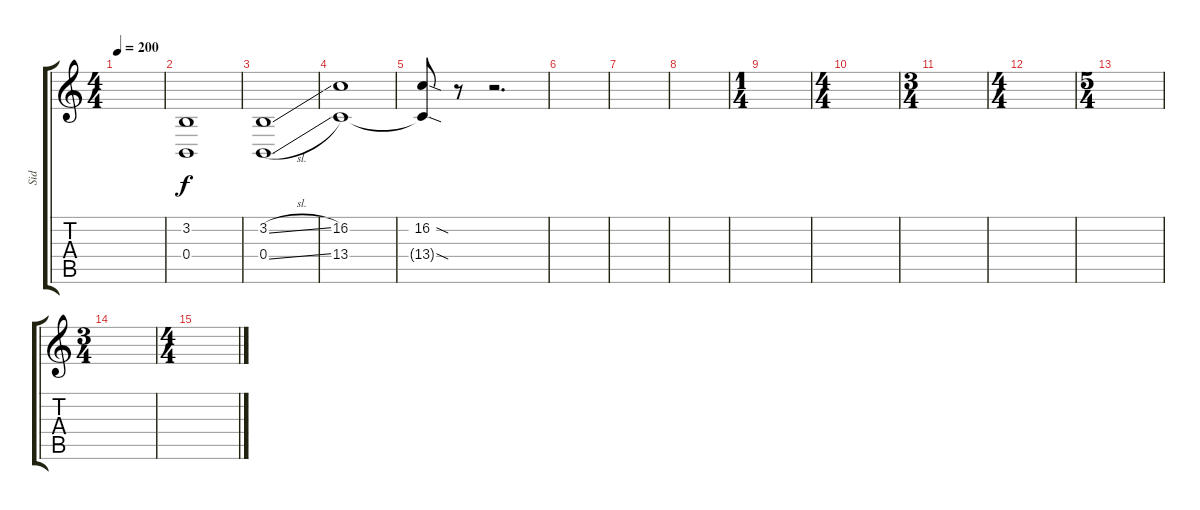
\track ("Sid" "Sid") {instrument lead3calliope}
\staff {score tabs}
\tuning (Db4 Ab3 E3 B2 Gb2 B1) {hide}
\ts (4 4)
\tempo 200
\clef g2
\ks c
|
(3.2 0.4).1 |
(3.2{sl} 0.4{sl}).1 |
(16.2 13.4).1 |
(16.2{sod} 13.4{sod t}).8 r.8 r.2{d} |
|
|
|
\ts (1 4)
|
\ts (4 4)
|
\ts (3 4)
|
\ts (4 4)
|
\ts (5 4)
|
\ts (3 4)
|
\ts (4 4)
